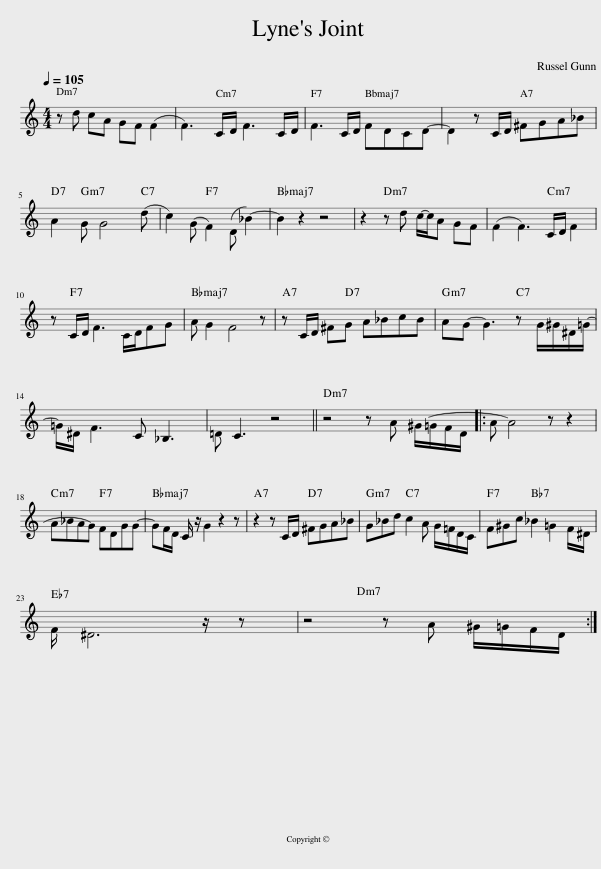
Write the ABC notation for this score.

X:1
L:1/8
Q:1/4=105
M:4/4
I:linebreak $
K:C
V:1 treble
V:1
 z d cA GF (F2 | F3) C/D/ F3 C/D/ | F3 C/D/ FDCD- | D2 z C/D/ ^FGA_B |$ A2 G G4 (d | %5
 c2) (G F2) (D _B2-) | B2 z2 z4 | z2 z d c/-c/A GF | (F2 F3) C/D/ F2 |$ z C/D/ F3 C/D/FG | %10
 A G2 F4 z | z C/D/ ^FG A_BcB | AG- G3 z G/^G/^D/=G/- |$ =G/^D/ F3 C _B,3 | =D C3 z4 || %15
 z4 z A ^G/=G/-F/D/ |: A A4 z z2 |$ A_BAG FDGG- | GF/D/ C/ z/ G2 z2 z | z2 z C/D/ ^FGA_B | %20
 G_Bd c2 A G/=F/D/C/ | F^Gc _B2 =G2 F/^D/ |$ F/ ^D6 z/ z | z4 z A ^G/=G/F/D/ :| %24
